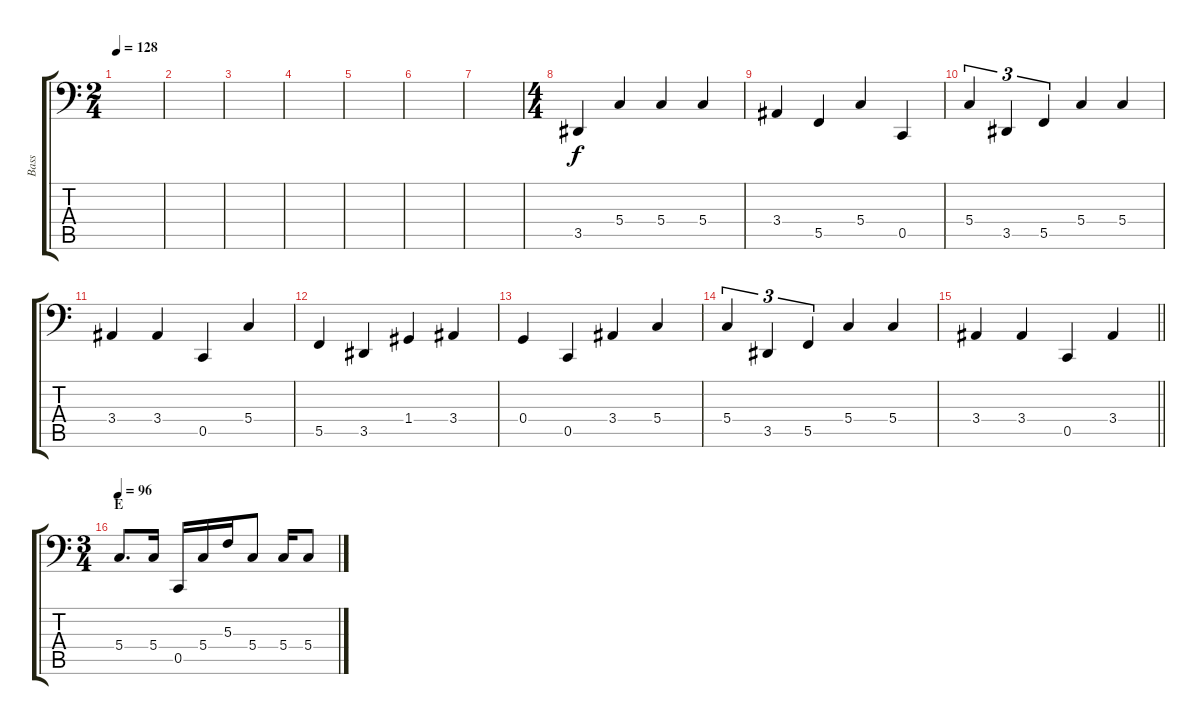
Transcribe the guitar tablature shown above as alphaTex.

\track ("Bass" "Bass") {instrument electricbasspick}
\staff {score tabs}
\tuning (Bb2 F2 C2 G1 C1 A0) {hide}
\ts (2 4)
\tempo 128
\clef f4
\ks c
|
|
|
|
|
|
|
\ts (4 4)
3.5.4 5.4.4 5.4.4 5.4.4 |
3.4.4 5.5.4 5.4.4 0.5.4 |
5.4.4{tu (3 2)} 3.5.4{tu (3 2)} 5.5.4{tu (3 2)} 5.4.4 5.4.4 |
3.4.4 3.4.4 0.5.4 5.4.4 |
5.5.4 3.5.4 1.4.4 3.4.4 |
0.4.4 0.5.4 3.4.4 5.4.4 |
5.4.4{tu (3 2)} 3.5.4{tu (3 2)} 5.5.4{tu (3 2)} 5.4.4 5.4.4 |
\barLineRight lightlight
3.4.4 3.4.4 0.5.4 3.4.4 |
\ts (3 4)
\section ("" "E")
\tempo 96
5.4.8{d} 5.4.16 0.5.16 5.4.16 5.3.16 5.4.8 5.4.16 5.4.8
